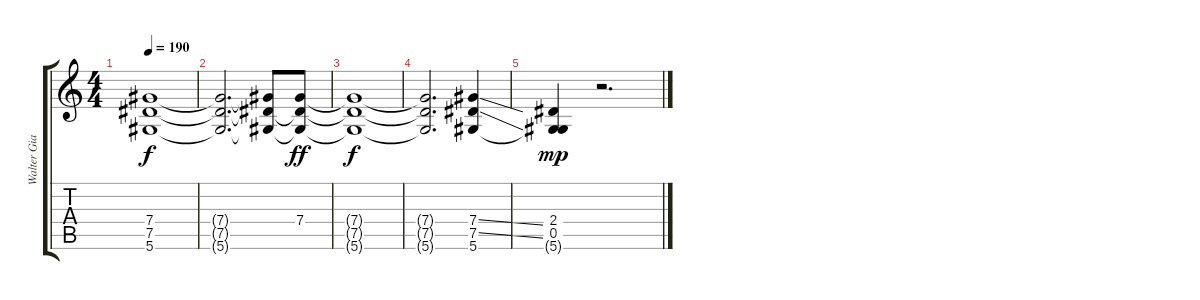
\track ("Walter Giardino Lead" "Walter Gia") {instrument distortionguitar}
\staff {score tabs}
\tuning (Eb4 Bb3 Gb3 Db3 Ab2 Eb2) {hide}
\ts (4 4)
\tempo 190
\clef g2
\ks c
(7.4 7.5 5.6).1{dy f} |
(7.4{t} 7.5{t} 5.6{t}).2{d} (7.4{t} 7.5{t} 5.6{t}).8 (7.4 7.5{t} 5.6{t}).8{dy ff} |
(7.4{t} 7.5{t} 5.6{t}).1{dy f} |
(7.4{t} 7.5{t} 5.6{t}).2{d} (7.4{ss} 7.5{ss} 5.6).4 |
(2.4 0.5 5.6{t}).4{dy mp} r.2{d}
